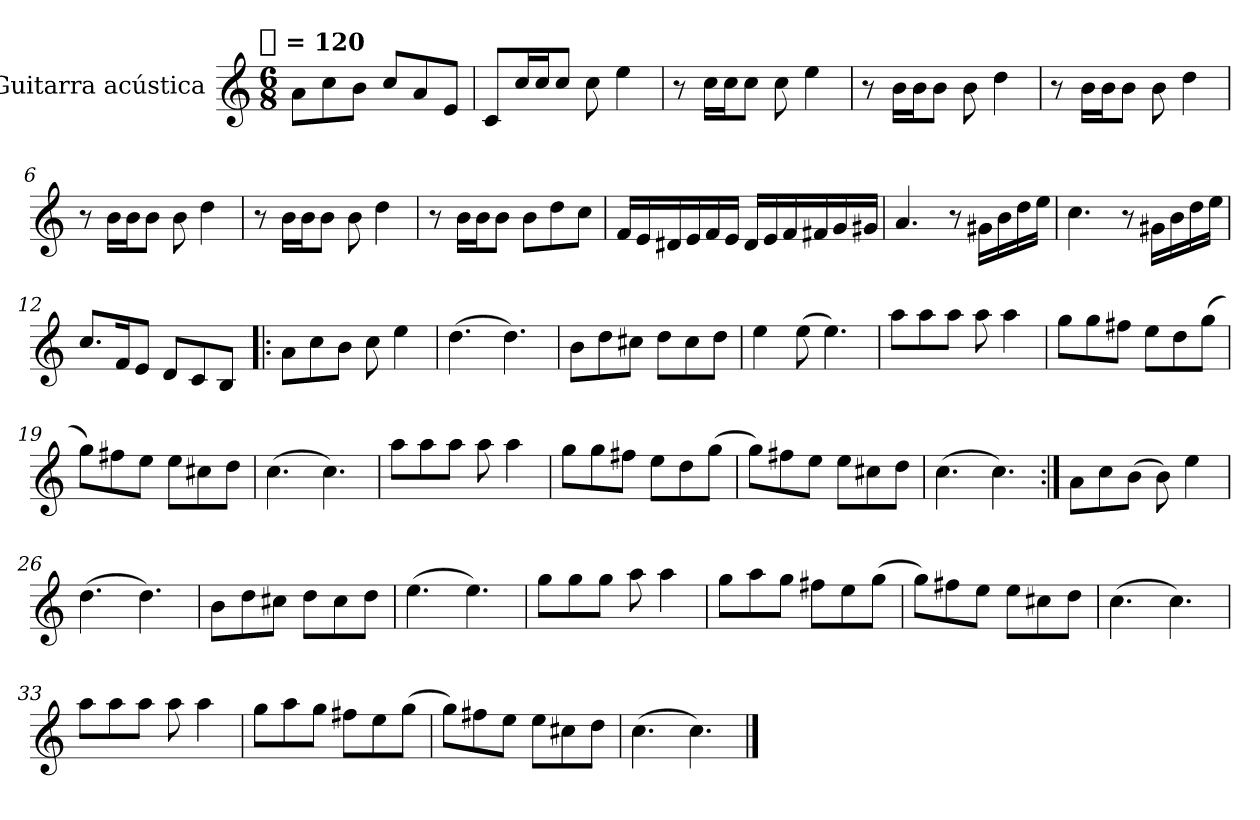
**kern
*part1
*staff1
*I"Guitarra acústica
*clefG2
*k[]
*C:
!!LO:TX:omd:t=[quarter] = 120
*M6/8
*MM120
=1
8aL
8cc
8bJ
8ccL
8a
8eJ
=2
8cL
16ccL
16ccJ
8ccJ
8cc
4ee
=3
8r
16ccLL
16ccJ
8ccJ
8cc
4ee
=4
8r
16bLL
16bJ
8bJ
8b
4dd
=5
8r
16bLL
16bJ
8bJ
8b
4dd
=6
8r
16bLL
16bJ
8bJ
8b
4dd
=7
8r
16bLL
16bJ
8bJ
8b
4dd
=8
8r
16bLL
16bJ
8bJ
8bL
8dd
8ccJ
=9
16fLL
16e
16d#X
16e
16f
16eJJ
16d#LL
16e
16f
16f#X
16g
16g#XJJ
=10
4.a
8r
16g#XLL
16b
16dd
16eeJJ
=11
4.cc
8r
16g#XLL
16b
16dd
16eeJJ
=12
8.ccL
16fK
8eJ
8dL
8c
8BJ
=13!|:
8aL
8cc
8bJ
8cc
4ee
=14
(4.dd
4.dd)
=15
8bL
8dd
8cc#XJ
8ddL
8cc#
8ddJ
=16
4ee
(8ee
4.ee)
=17
8aaL
8aa
8aaJ
8aa
4aa
=18
8ggL
8gg
8ff#XJ
8eeL
8dd
(8ggJ
=19
8ggL)
8ff#X
8eeJ
8eeL
8cc#X
8ddJ
=20
(4.cc
4.cc)
=21
8aaL
8aa
8aaJ
8aa
4aa
=22
8ggL
8gg
8ff#XJ
8eeL
8dd
(8ggJ
=23
8ggL)
8ff#X
8eeJ
8eeL
8cc#X
8ddJ
=24
(4.cc
4.cc)
=25:|!
8aL
8cc
(8bJ
8b)
4ee
=26
(4.dd
4.dd)
=27
8bL
8dd
8cc#XJ
8ddL
8cc#
8ddJ
=28
(4.ee
4.ee)
=29
8ggL
8gg
8ggJ
8aa
4aa
=30
8ggL
8aa
8ggJ
8ff#XL
8ee
(8ggJ
=31
8ggL)
8ff#X
8eeJ
8eeL
8cc#X
8ddJ
=32
(4.cc
4.cc)
=33
8aaL
8aa
8aaJ
8aa
4aa
=34
8ggL
8aa
8ggJ
8ff#XL
8ee
(8ggJ
=35
8ggL)
8ff#X
8eeJ
8eeL
8cc#X
8ddJ
=36
(4.cc
4.cc)
==
*-
